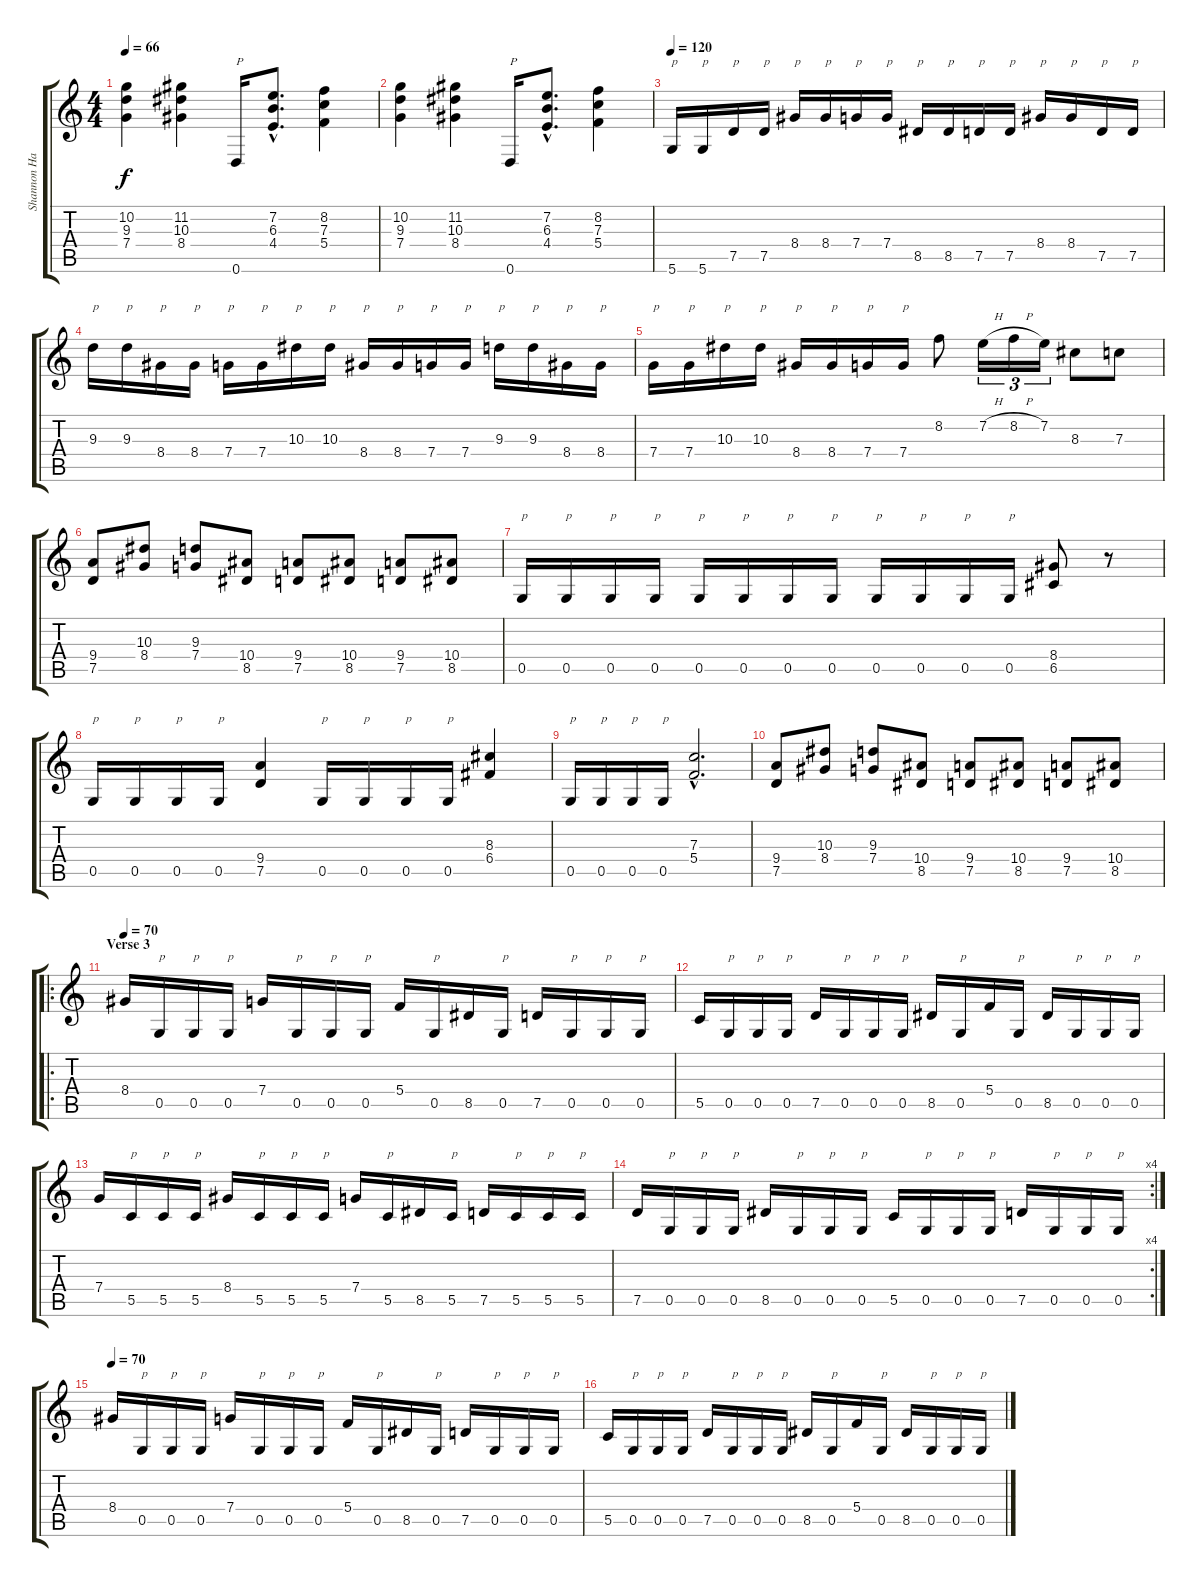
\track ("Shannon Hamm" "Shannon Ha") {instrument distortionguitar}
\staff {score tabs}
\tuning (D4 A3 F3 C3 G2 D2) {hide}
\ts (4 4)
\tempo 66
\clef g2
\ks c
(10.2 9.3 7.4).4{dy f} (11.2 10.3 8.4).4 0.6.16{txt "P"} (7.2{hac} 6.3{hac} 4.4{hac}).8{d} (8.2 7.3 5.4).4 |
(10.2 9.3 7.4).4 (11.2 10.3 8.4).4 0.6.16{txt "P"} (7.2{hac} 6.3{hac} 4.4{hac}).8{d} (8.2 7.3 5.4).4 |
\tempo 120
5.6.16{txt "p"} 5.6.16{txt "p"} 7.5.16{txt "p"} 7.5.16{txt "p"} 8.4.16{txt "p"} 8.4.16{txt "p"} 7.4.16{txt "p"} 7.4.16{txt "p"} 8.5.16{txt "p"} 8.5.16{txt "p"} 7.5.16{txt "p"} 7.5.16{txt "p"} 8.4.16{txt "p"} 8.4.16{txt "p"} 7.5.16{txt "p"} 7.5.16{txt "p"} |
9.3.16{txt "p"} 9.3.16{txt "p"} 8.4.16{txt "p"} 8.4.16{txt "p"} 7.4.16{txt "p"} 7.4.16{txt "p"} 10.3.16{txt "p"} 10.3.16{txt "p"} 8.4.16{txt "p"} 8.4.16{txt "p"} 7.4.16{txt "p"} 7.4.16{txt "p"} 9.3.16{txt "p"} 9.3.16{txt "p"} 8.4.16{txt "p"} 8.4.16{txt "p"} |
7.4.16{txt "p"} 7.4.16{txt "p"} 10.3.16{txt "p"} 10.3.16{txt "p"} 8.4.16{txt "p"} 8.4.16{txt "p"} 7.4.16{txt "p"} 7.4.16{txt "p"} 8.2.8 7.2{h}.16{tu (3 2)} 8.2{h}.16{tu (3 2)} 7.2.16{tu (3 2)} 8.3.8 7.3.8 |
(9.4 7.5).8 (10.3 8.4).8 (9.3 7.4).8 (10.4 8.5).8 (9.4 7.5).8 (10.4 8.5).8 (9.4 7.5).8 (10.4 8.5).8 |
0.5.16{txt "p"} 0.5.16{txt "p"} 0.5.16{txt "p"} 0.5.16{txt "p"} 0.5.16{txt "p"} 0.5.16{txt "p"} 0.5.16{txt "p"} 0.5.16{txt "p"} 0.5.16{txt "p"} 0.5.16{txt "p"} 0.5.16{txt "p"} 0.5.16{txt "p"} (8.4 6.5).8 r.8 |
0.5.16{txt "p"} 0.5.16{txt "p"} 0.5.16{txt "p"} 0.5.16{txt "p"} (9.4 7.5).4 0.5.16{txt "p"} 0.5.16{txt "p"} 0.5.16{txt "p"} 0.5.16{txt "p"} (8.3 6.4).4 |
0.5.16{txt "p"} 0.5.16{txt "p"} 0.5.16{txt "p"} 0.5.16{txt "p"} (7.3{hac} 5.4{hac}).2{d} |
(9.4 7.5).8 (10.3 8.4).8 (9.3 7.4).8 (10.4 8.5).8 (9.4 7.5).8 (10.4 8.5).8 (9.4 7.5).8 (10.4 8.5).8 |
\ro
\section ("" "Verse 3")
\tempo 70
8.4.16 0.5.16{txt "p"} 0.5.16{txt "p"} 0.5.16{txt "p"} 7.4.16 0.5.16{txt "p"} 0.5.16{txt "p"} 0.5.16{txt "p"} 5.4.16 0.5.16{txt "p"} 8.5.16 0.5.16{txt "p"} 7.5.16 0.5.16{txt "p"} 0.5.16{txt "p"} 0.5.16{txt "p"} |
5.5.16 0.5.16{txt "p"} 0.5.16{txt "p"} 0.5.16{txt "p"} 7.5.16 0.5.16{txt "p"} 0.5.16{txt "p"} 0.5.16{txt "p"} 8.5.16 0.5.16{txt "p"} 5.4.16 0.5.16{txt "p"} 8.5.16 0.5.16{txt "p"} 0.5.16{txt "p"} 0.5.16{txt "p"} |
7.4.16 5.5.16{txt "p"} 5.5.16{txt "p"} 5.5.16{txt "p"} 8.4.16 5.5.16{txt "p"} 5.5.16{txt "p"} 5.5.16{txt "p"} 7.4.16 5.5.16{txt "p"} 8.5.16 5.5.16{txt "p"} 7.5.16 5.5.16{txt "p"} 5.5.16{txt "p"} 5.5.16{txt "p"} |
\rc 4
7.5.16 0.5.16{txt "p"} 0.5.16{txt "p"} 0.5.16{txt "p"} 8.5.16 0.5.16{txt "p"} 0.5.16{txt "p"} 0.5.16{txt "p"} 5.5.16 0.5.16{txt "p"} 0.5.16{txt "p"} 0.5.16{txt "p"} 7.5.16 0.5.16{txt "p"} 0.5.16{txt "p"} 0.5.16{txt "p"} |
\tempo 70
8.4.16 0.5.16{txt "p"} 0.5.16{txt "p"} 0.5.16{txt "p"} 7.4.16 0.5.16{txt "p"} 0.5.16{txt "p"} 0.5.16{txt "p"} 5.4.16 0.5.16{txt "p"} 8.5.16 0.5.16{txt "p"} 7.5.16 0.5.16{txt "p"} 0.5.16{txt "p"} 0.5.16{txt "p"} |
5.5.16 0.5.16{txt "p"} 0.5.16{txt "p"} 0.5.16{txt "p"} 7.5.16 0.5.16{txt "p"} 0.5.16{txt "p"} 0.5.16{txt "p"} 8.5.16 0.5.16{txt "p"} 5.4.16 0.5.16{txt "p"} 8.5.16 0.5.16{txt "p"} 0.5.16{txt "p"} 0.5.16{txt "p"}
